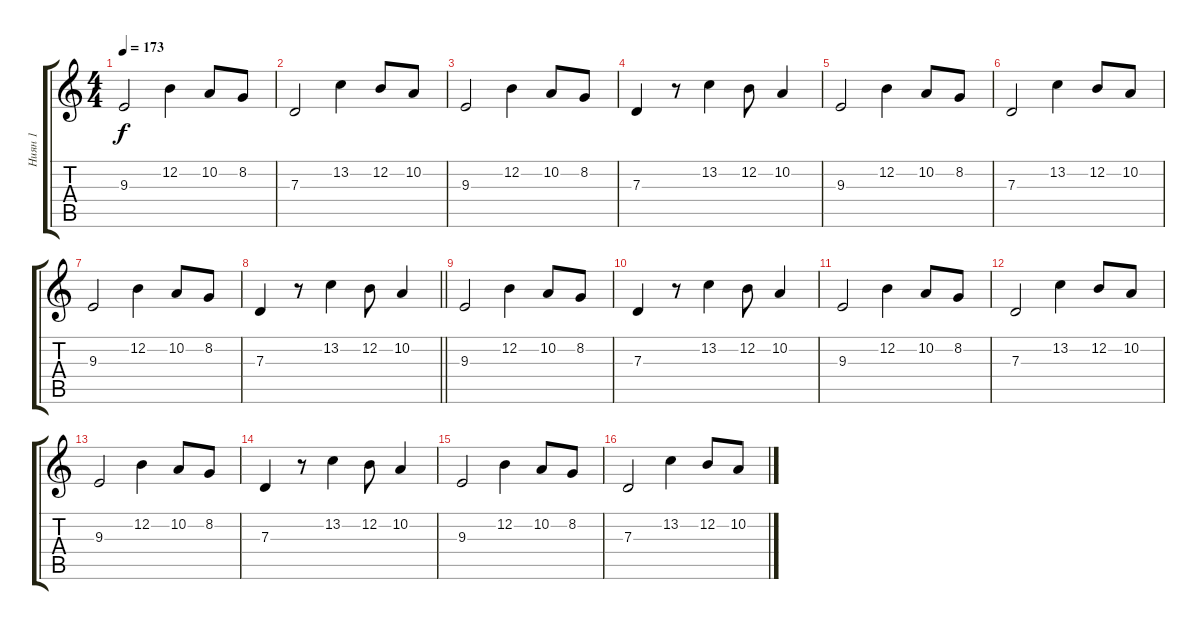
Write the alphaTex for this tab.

\track ("Ниян 1" "Ниян 1") {instrument orchestralharp}
\staff {score tabs}
\tuning (E4 B3 G3 D3 A2 E2) {hide}
\ts (4 4)
\tempo 173
\clef g2
\ks c
9.3.2{dy f} 12.2.4 10.2.8 8.2.8 |
7.3.2 13.2.4 12.2.8 10.2.8 |
9.3.2 12.2.4 10.2.8 8.2.8 |
7.3.4 r.8 13.2.4 12.2.8 10.2.4 |
9.3.2 12.2.4 10.2.8 8.2.8 |
7.3.2 13.2.4 12.2.8 10.2.8 |
9.3.2 12.2.4 10.2.8 8.2.8 |
\barLineRight lightlight
7.3.4 r.8 13.2.4 12.2.8 10.2.4 |
9.3.2 12.2.4 10.2.8 8.2.8 |
7.3.4 r.8 13.2.4 12.2.8 10.2.4 |
9.3.2 12.2.4 10.2.8 8.2.8 |
7.3.2 13.2.4 12.2.8 10.2.8 |
9.3.2 12.2.4 10.2.8 8.2.8 |
7.3.4 r.8 13.2.4 12.2.8 10.2.4 |
9.3.2 12.2.4 10.2.8 8.2.8 |
7.3.2 13.2.4 12.2.8 10.2.8
